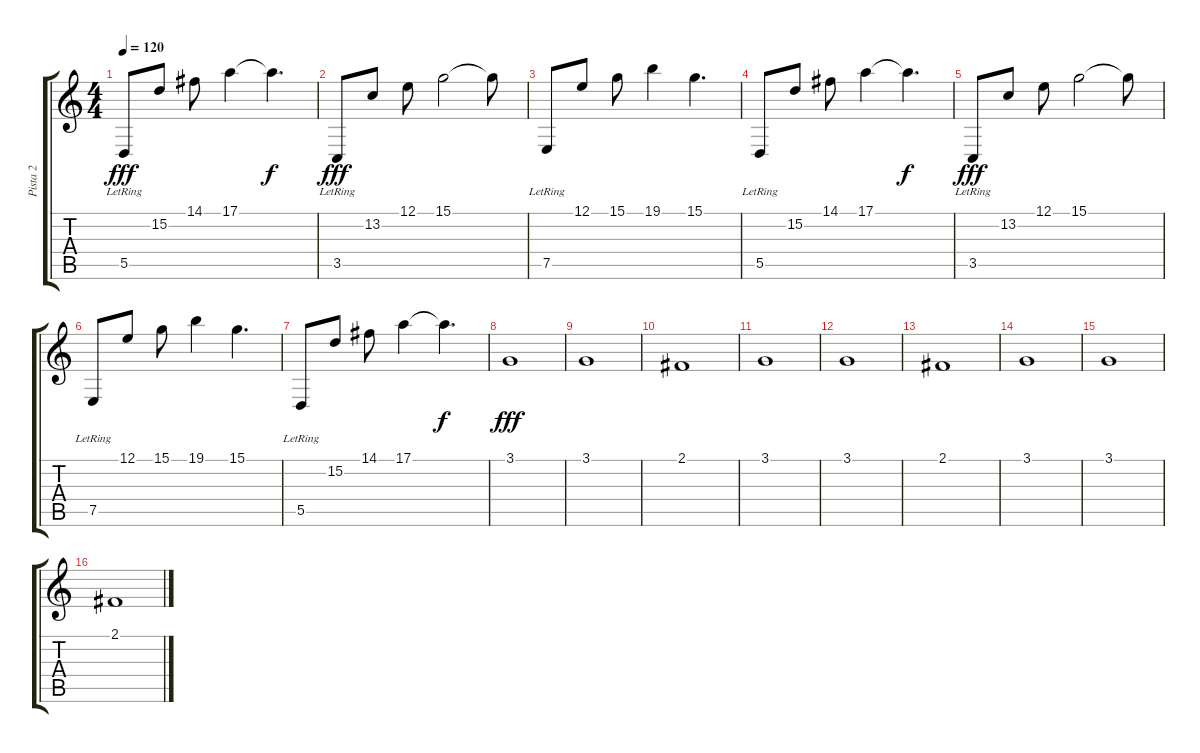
\track ("Pista 2" "Pista 2") {instrument acousticgrandpiano}
\staff {score tabs}
\tuning (E4 B3 G3 D3 A2 E2) {hide}
\ts (4 4)
\tempo 120
\clef g2
\ks c
5.5{lr}.8{dy fff} 15.2.8 14.1.8 17.1.4 17.1{t}.4{d dy f} |
3.5{lr}.8{dy fff} 13.2.8 12.1.8 15.1.2 15.1{t}.8 |
7.5{lr}.8 12.1.8 15.1.8 19.1.4 15.1.4{d} |
5.5{lr}.8 15.2.8 14.1.8 17.1.4 17.1{t}.4{d dy f} |
3.5{lr}.8{dy fff} 13.2.8 12.1.8 15.1.2 15.1{t}.8 |
7.5{lr}.8 12.1.8 15.1.8 19.1.4 15.1.4{d} |
5.5{lr}.8 15.2.8 14.1.8 17.1.4 17.1{t}.4{d dy f} |
3.1.1{dy fff} |
3.1.1 |
2.1.1 |
3.1.1 |
3.1.1 |
2.1.1 |
3.1.1 |
3.1.1 |
2.1.1
